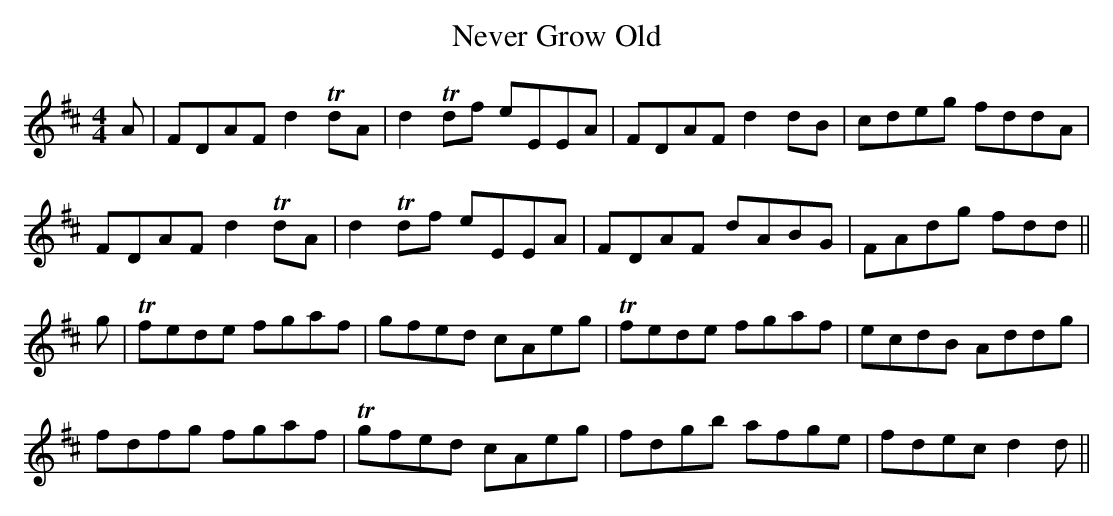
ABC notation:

X:1
T:Never Grow Old
M:4/4
L:1/8
K:D
A|FDAF d2 TdA|d2 Tdf eEEA|FDAF d2 dB|cdeg fddA|
FDAF d2 TdA|d2 Tdf eEEA|FDAF dABG|FAdg fdd||
g|Tfede fgaf|gfed cAeg|Tfede fgaf|ecdB Addg|
fdfg fgaf|Tgfed cAeg|fdgb afge|fdec d2 d||
